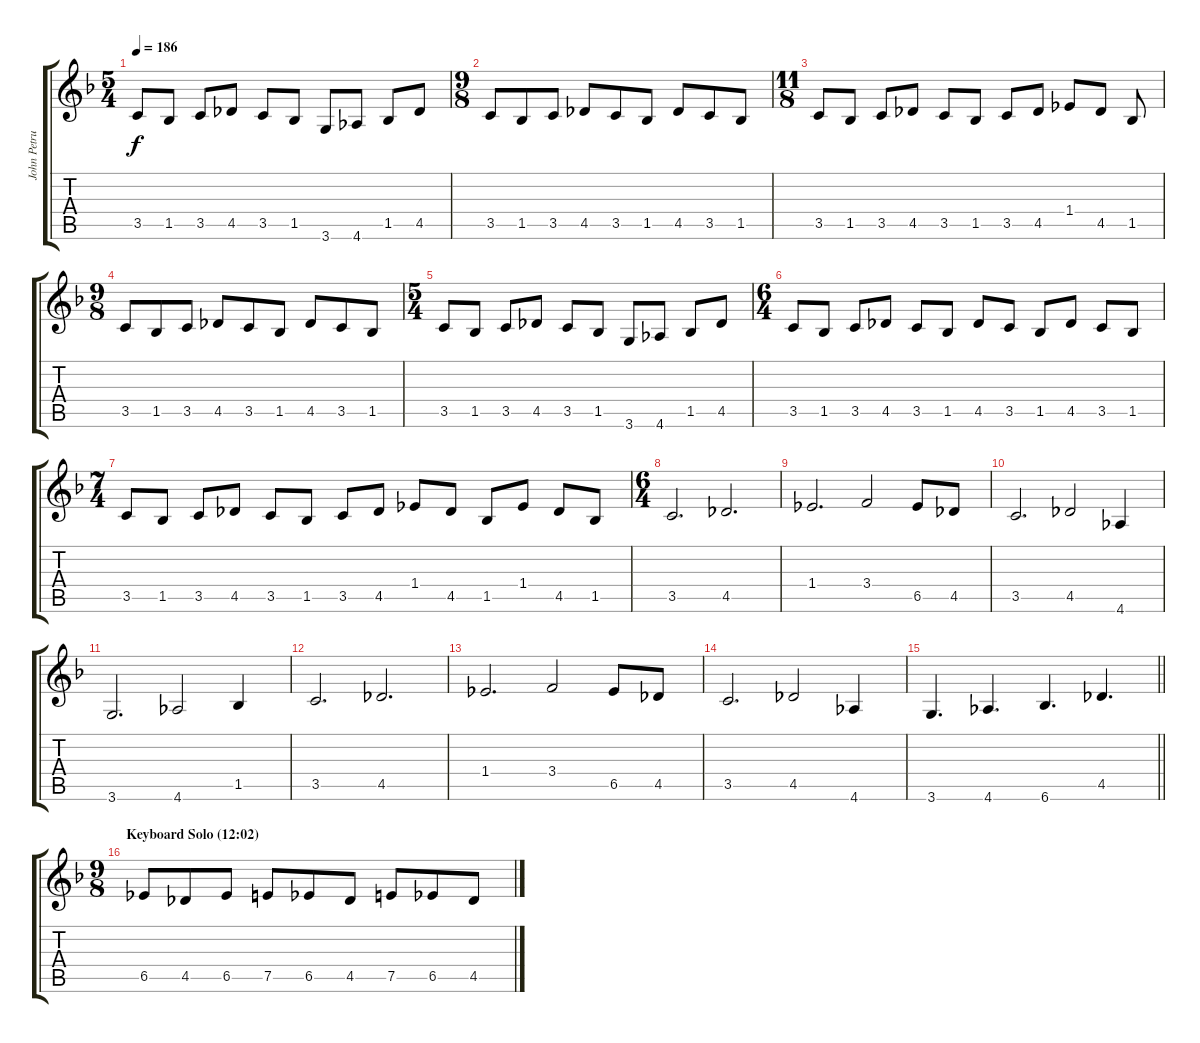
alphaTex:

\track ("John Petrucci Gtr. 2" "John Petru") {instrument distortionguitar}
\staff {score tabs}
\tuning (E4 B3 G3 D3 A2 E2) {hide}
\ts (5 4)
\tempo 186
\clef g2
\ks dminor
3.5.8{dy f} 1.5.8 3.5.8 4.5.8 3.5.8 1.5.8 3.6.8 4.6.8 1.5.8 4.5.8 |
\ts (9 8)
3.5.8 1.5.8 3.5.8 4.5.8 3.5.8 1.5.8 4.5.8 3.5.8 1.5.8 |
\ts (11 8)
3.5.8 1.5.8 3.5.8 4.5.8 3.5.8 1.5.8 3.5.8 4.5.8 1.4.8 4.5.8 1.5.8 |
\ts (9 8)
3.5.8 1.5.8 3.5.8 4.5.8 3.5.8 1.5.8 4.5.8 3.5.8 1.5.8 |
\ts (5 4)
3.5.8 1.5.8 3.5.8 4.5.8 3.5.8 1.5.8 3.6.8 4.6.8 1.5.8 4.5.8 |
\ts (6 4)
3.5.8 1.5.8 3.5.8 4.5.8 3.5.8 1.5.8 4.5.8 3.5.8 1.5.8 4.5.8 3.5.8 1.5.8 |
\ts (7 4)
3.5.8 1.5.8 3.5.8 4.5.8 3.5.8 1.5.8 3.5.8 4.5.8 1.4.8 4.5.8 1.5.8 1.4.8 4.5.8 1.5.8 |
\ts (6 4)
3.5.2{d} 4.5.2{d} |
1.4.2{d} 3.4.2 6.5.8 4.5.8 |
3.5.2{d} 4.5.2 4.6.4 |
3.6.2{d} 4.6.2 1.5.4 |
3.5.2{d} 4.5.2{d} |
1.4.2{d} 3.4.2 6.5.8 4.5.8 |
3.5.2{d} 4.5.2 4.6.4 |
\barLineRight lightlight
3.6.4{d} 4.6.4{d} 6.6.4{d} 4.5.4{d} |
\ts (9 8)
\section ("" "Keyboard Solo (12:02)")
6.5.8 4.5.8 6.5.8 7.5.8 6.5.8 4.5.8 7.5.8 6.5.8 4.5.8
